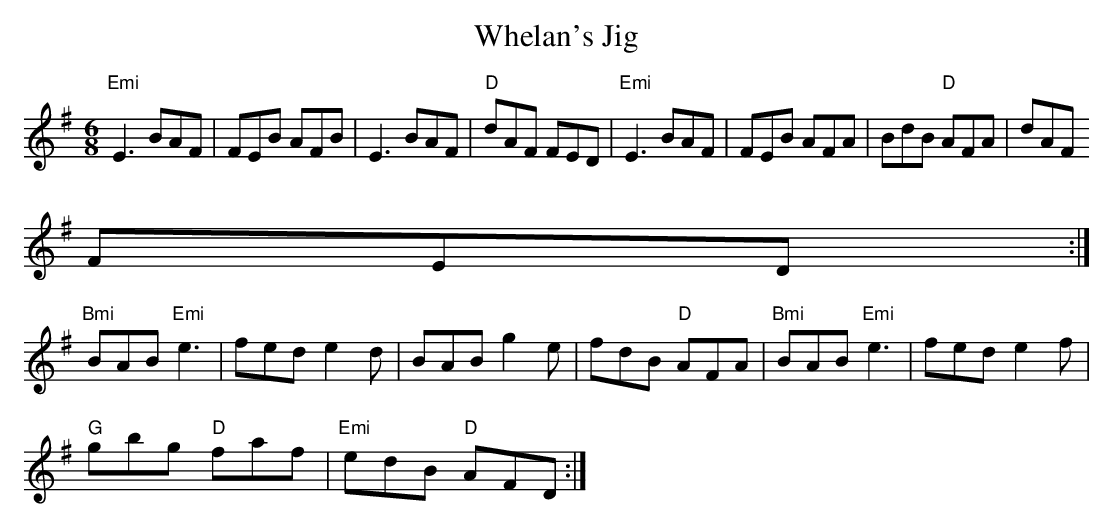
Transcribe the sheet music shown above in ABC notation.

X:1
T:Whelan's Jig
M:6/8
L:1/8
K:EMin
"Emi"E3 BAF|FEB AFB|E3 BAF|"D"dAF FED|"Emi"E3 BAF|FEB AFA|BdB "D"AFA|dAF
FED:|
"Bmi"BAB "Emi"e3|fed e2d|BAB g2e|fdB "D"AFA|"Bmi"BAB "Emi"e3|fed e2f|"G"
gbg "D"faf|"Emi"edB "D"AFD:|
